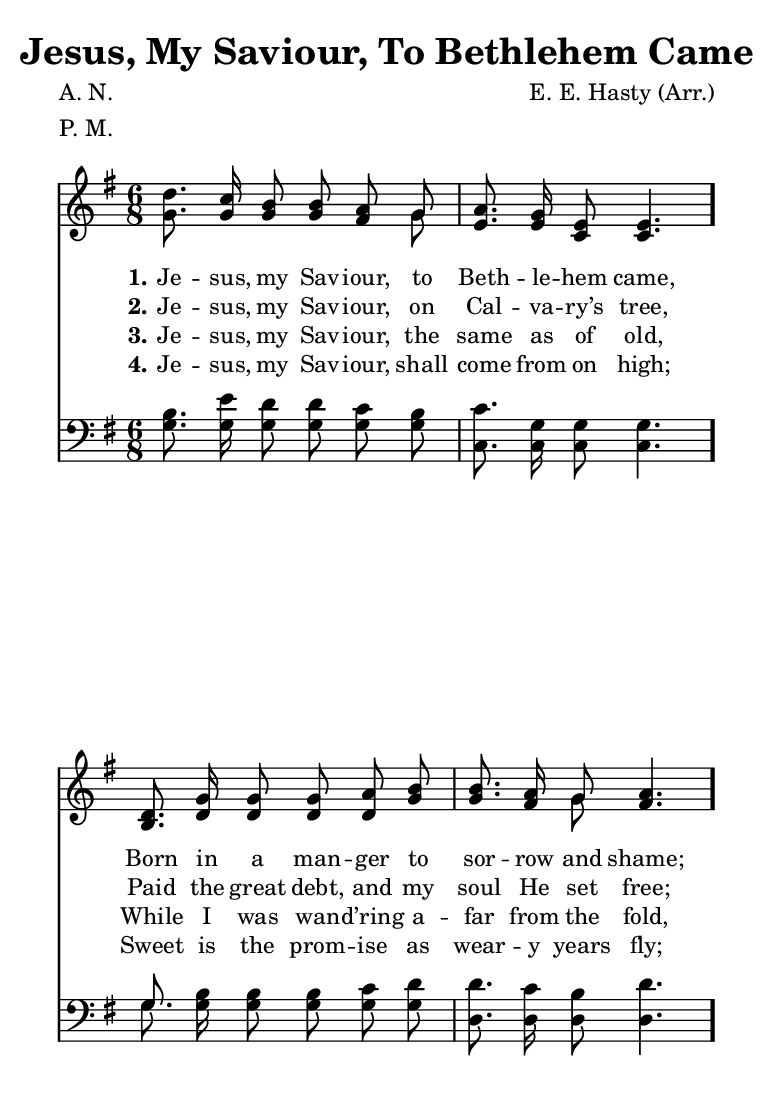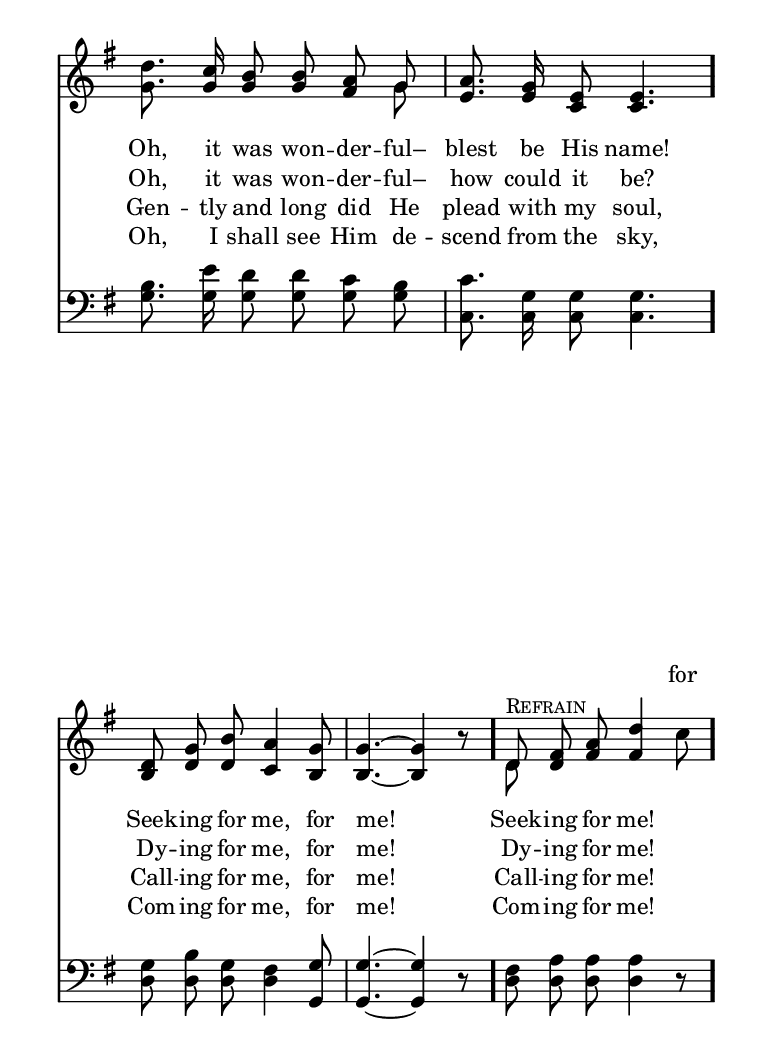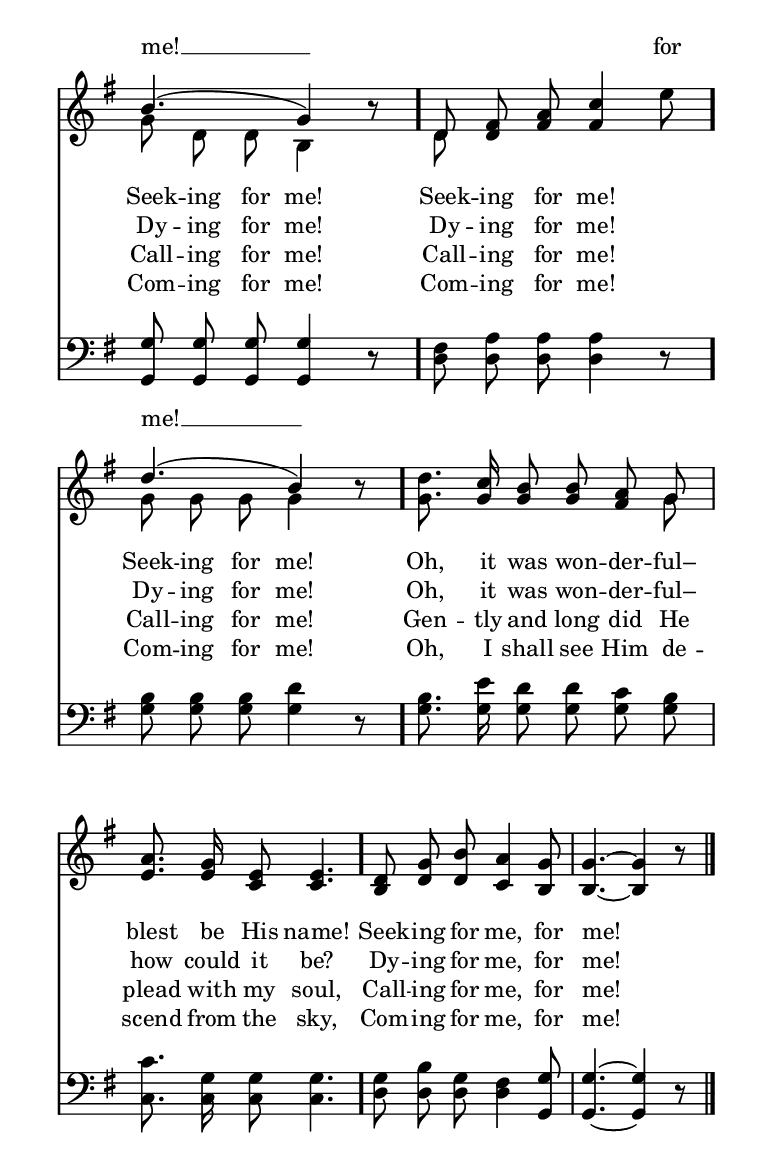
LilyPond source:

\include "common/global.ily"
\paper {
  \include "common/paper.ily"
  ragged-last-bottom = ##t
  systems-per-page = #(cond (is-eogsized 4) (#t #f))
  system-count = #(cond (is-eogsized 5) (#t #f))
  page-count = #(cond (is-eogsized 2) (#t #f))
}

\header{
  %children
  hymnnumber = "344"
  title = "Jesus, My Saviour, To Bethlehem Came"
  tunename = ""
  meter = "P. M."
  poet = "A. N."
  composer = "E. E. Hasty (Arr.)"
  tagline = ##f
}

global = {
  \include "common/overrides.ily"
  \override Staff.TimeSignature.style = #'numbered
  \time 6/8
  \override Score.MetronomeMark.transparent = ##t % hide all fermata changes too
  \tempo 4=80
  \key g \major
  \autoBeamOff
}

patternA = { c8. c16 c8 c c c | c8. c16 c8 c4. }
patternB = { c8 c c c4 c8 | c4. ~ c4 c8 }

notesSoprano = {
\global
\relative c'' {

  \changePitch \patternA { d c b b a g | a g e e }
  \changePitch \patternA { d g g g a b | b a g a }
  \changePitch \patternA { d c b b a g | a g e e }
  \changePitch \patternB { d g b a g | g g r }

  d8^\markup { \small \caps "Refrain" } fis a d4 c8 | b4.( g4) r8 |
  d8 fis a c4 e8 | d4.( b4) r8 |
  \changePitch \patternA { d c b b a g | a g e e }
  \changePitch \patternB { d g b a g | g g r }

  \bar "|."

}
}

notesAlto = {
\global
\relative e' {

  \changePitch \patternA { g g g g fis g | e e c c }
  \changePitch \patternA { b d d d d g | g fis g fis }
  \changePitch \patternA { g g g g fis g | e e c c }
  \changePitch \patternB { b d d c b | b b r }

  d8 d fis fis4 r8 | g8 d d b4 r8 |
  d8 d fis fis4 r8 | g8 g g g4 r8 |
  \changePitch \patternA { g g g g fis g | e e c c }
  \changePitch \patternB { b d d c b | b b r }

}
}

notesTenor = {
\global
\relative a {

  \changePitch \patternA { b e d d c b | c g g g }
  \changePitch \patternA { g b b b c d | d c b d }
  \changePitch \patternA { b e d d c b | c g g g }
  \changePitch \patternB { g b g fis g | g g r }

  fis8 a a a4 r8 | g8 g g g4 r8 |
  fis8 a a a4 r8 | b8 b b d4 r8
  \changePitch \patternA { b e d d c b | c g g g }
  \changePitch \patternB { g b g fis g | g g r }

}
}

notesBass = {
\global
\relative f {

  \changePitch \patternA { g g g g g g | c, c c c }
  \changePitch \patternA { g' g g g g g | d d d d }
  \changePitch \patternA { g g g g g g | c, c c c }
  \changePitch \patternB { d d d d g, | g g r }

  d'8 d d d4 r8 | g,8 g g g4 r8 |
  d'8 d d d4 r8 | g8 g g g4 r8 |
  \changePitch \patternA { g g g g g g | c, c c c }
  \changePitch \patternB { d d d d g, | g g r }

}
}

wordsA = \lyricmode {
\set stanza = "1."

Je -- sus, my Sav -- iour, to Beth -- le -- hem came, \bar "."
Born in a man -- ger to sor -- row and shame; \bar "."
Oh, it was won -- der -- ful– blest be His name! \bar "."
Seek -- ing for me, for me! \bar "."
%LYRICS Seek -- ing for me, for me!
%LYRICS Seek -- ing for me, for me!
%{HIDE>%} Seek -- ing for me! \bar "." %{<HIDE%}
%{HIDE>%} Seek -- ing for me! %{<HIDE%} \bar "." \eogbreak
%{HIDE>%} Seek -- ing for me! \bar "." %{<HIDE%}
%{HIDE>%} Seek -- ing for me! %{<HIDE%} \bar "."
Oh, it was won -- der -- ful– blest be His name! \bar "."
Seek -- ing for me, for me! \bar "."

}

wordsB = \lyricmode {
\set stanza = "2."

Je -- sus, my Sav -- iour, on Cal -- va -- ry’s tree,
Paid the great debt, and my soul He set free;
Oh, it was won -- der -- ful– how could it be?
Dy -- ing for me, for me!
%LYRICS Dy -- ing for me, for me!
%LYRICS Dy -- ing for me, for me!
%{HIDE>%} Dy -- ing for me! %{<HIDE%}
%{HIDE>%} Dy -- ing for me! %{<HIDE%}
%{HIDE>%} Dy -- ing for me! %{<HIDE%}
%{HIDE>%} Dy -- ing for me! %{<HIDE%}
Oh, it was won -- der -- ful– how could it be?
Dy -- ing for me, for me!

}

wordsC = \lyricmode {
\set stanza = "3."

Je -- sus, my Sav -- iour, the same as of old,
While I was wan -- d’ring a -- far from the fold,
Gen -- tly and long did He plead with my soul, % original has "Gent -- ly"
Call -- ing for me, for me!
%LYRICS Call -- ing for me, for me!
%LYRICS Call -- ing for me, for me!
%{HIDE>%} Call -- ing for me! %{<HIDE%}
%{HIDE>%} Call -- ing for me! %{<HIDE%}
%{HIDE>%} Call -- ing for me! %{<HIDE%}
%{HIDE>%} Call -- ing for me! %{<HIDE%}
Gen -- tly and long did He plead with my soul,
Call -- ing for me, for me!

}

wordsD = \lyricmode {
\set stanza = "4."

Je -- sus, my Sav -- iour, shall come from on high;
Sweet is the prom -- ise as wear -- y years fly; % original has "pro -- mise" and "wear -- y"
Oh, I shall see Him de -- scend from the sky,
Com -- ing for me, for me!
%LYRICS Com -- ing for me, for me!
%LYRICS Com -- ing for me, for me!
%{HIDE>%} Com -- ing for me! %{<HIDE%}
%{HIDE>%} Com -- ing for me! %{<HIDE%}
%{HIDE>%} Com -- ing for me! %{<HIDE%}
%{HIDE>%} Com -- ing for me! %{<HIDE%}
Oh, I shall see Him de -- scend from the sky,
Com -- ing for me, for me!

}

SopranoRefrainA = \lyricmode {

\repeat unfold 40 { \skip 4 }
for me! __ "" % TODO these empty quotes cause a lyric error but something is necessary to prevent a too-long underline
\repeat unfold 3 { \skip 4 }
for me! __

}

\score {
  \context ChoirStaff <<
    \context Staff = upper <<
      \set Staff.autoBeaming = ##f
      \set ChoirStaff.systemStartDelimiter = #'SystemStartBar
      \set ChoirStaff.printPartCombineTexts = ##f
      \partcombine #'(2 . 9) \notesSoprano \notesAlto
      \context NullVoice = sopranos { \voiceOne << \notesSoprano >> }
      \context NullVoice = altos { \voiceTwo << \notesAlto >> }
      \context Lyrics = one   \lyricsto altos \wordsA
      \context Lyrics = two   \lyricsto altos \wordsB
      \context Lyrics = three \lyricsto altos \wordsC
      \context Lyrics = four  \lyricsto altos \wordsD
    >>
    \new Lyrics \with { alignAboveContext = upper } \lyricsto sopranos \SopranoRefrainA
    \context Staff = men <<
      \set Staff.autoBeaming = ##f
      \clef bass
      \set ChoirStaff.printPartCombineTexts = ##f
      \partcombine #'(2 . 9) \notesTenor \notesBass
      \context NullVoice = tenors { \voiceOne << \notesTenor >> }
      \context NullVoice = basses { \voiceTwo << \notesBass >> }
    >>
  >>
  \layout {
    \include "common/layout.ily"
  }
  \midi{
    \include "common/midi.ily"
  }
}

\version "2.19.49"  % necessary for upgrading to future LilyPond versions.

% vi:set et ts=2 sw=2 ai nocindent syntax=lilypond:
